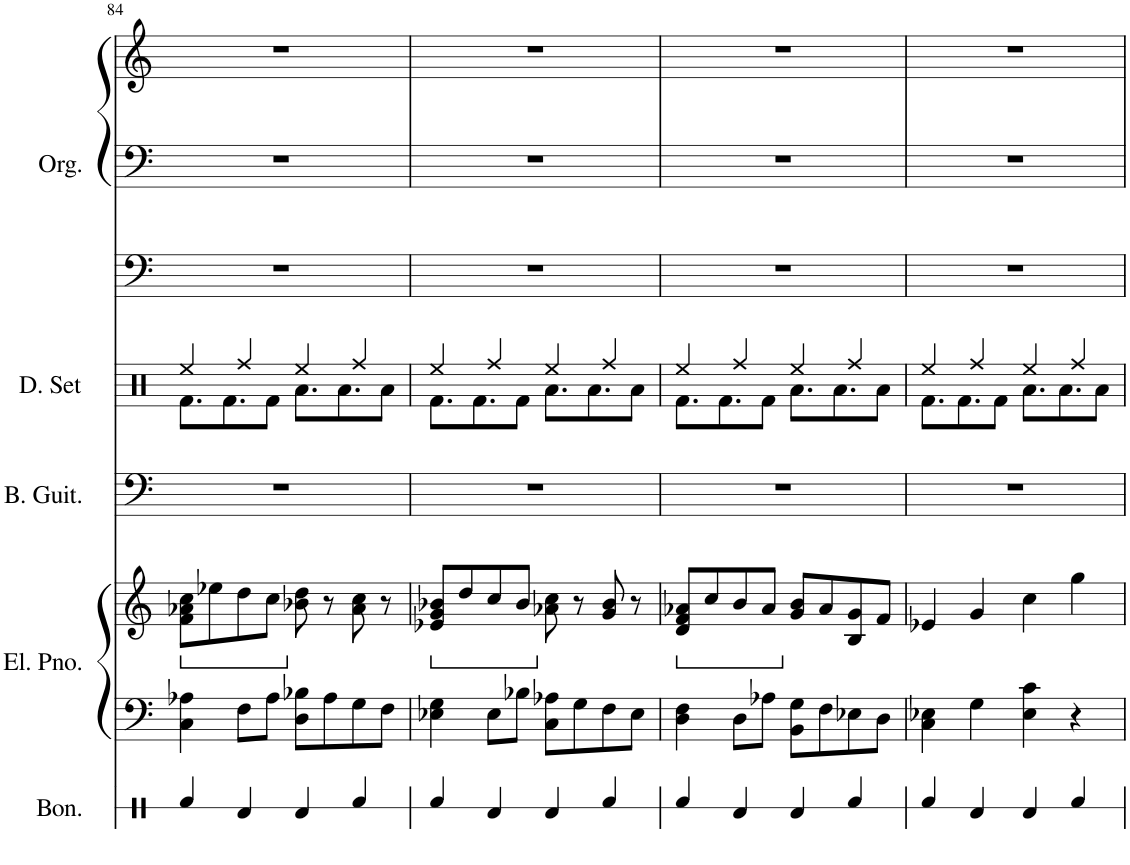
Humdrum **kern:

**kern	**kern	**kern	**kern	**kern	**kern	**kern	**kern
*part5	*part4	*part4	*part3	*part2	*part1	*part1	*part1
*staff8	*staff7	*staff6	*staff5	*staff4	*staff3	*staff2	*staff1
*I"Bongos	*I"Electric Piano	*	*I"Bass Guitar	*I"Drumset	*I"Organ	*	*
*I'Bon.	*I'El. Pno.	*	*I'B. Guit.	*I'D. Set	*I'Org.	*	*
!!LO:PB:g=z
*clefX	*clefF4	*clefG2	*clefF4	*clefX	*clefF4	*clefF4	*clefG2
*	*	*	*Trd7c12	*	*	*	*
*k[]	*k[]	*k[]	*k[]	*k[]	*k[]	*k[]	*k[]
*M4/4	*M4/4	*M4/4	*M4/4	*M4/4	*M4/4	*M4/4	*M4/4
*	*	*ped	*	*	*	*	*
=84	=84	=84	=84	=84	=84	=84	=84
*	*	*	*	*^	*	*	*
4Rf/	4C\ 4A-X\	8f\ 8a-X\ 8cc\L	1r	4Ree/	8.Rf\L	1r	1r	1r
.	.	8ee-X\	.	.	.	.	.	.
.	.	.	.	.	8.Rf\	.	.	.
4Rd/	8F\L	8dd\	.	4Rff/	.	.	.	.
.	8A-\J	8cc\J	.	.	8Rf\J	.	.	.
*	*	*Xped	*	*	*	*	*	*
4Rd/	8D\ 8B-X\L	8b-X\ 8dd\	.	4Ree/	8.Ra\L	.	.	.
.	8A-\	8r	.	.	.	.	.	.
.	.	.	.	.	8.Ra\	.	.	.
4Rf/	8G\	8a-\ 8cc\	.	4Rff/	.	.	.	.
.	8F\J	8r	.	.	8Ra\J	.	.	.
=85	=85	=85	=85	=85	=85	=85	=85	=85
*	*	*ped	*	*	*	*	*	*
4Rf/	4E-X\ 4G\	8e-X/ 8g/ 8b-X/L	1r	4Ree/	8.Rf\L	1r	1r	1r
.	.	8dd/	.	.	.	.	.	.
.	.	.	.	.	8.Rf\	.	.	.
4Rd/	8E-\L	8cc/	.	4Rff/	.	.	.	.
.	8B-X\J	8b-/J	.	.	8Rf\J	.	.	.
*	*	*Xped	*	*	*	*	*	*
4Rd/	8C\ 8A-X\L	8a-X\ 8cc\	.	4Ree/	8.Ra\L	.	.	.
.	8G\	8r	.	.	.	.	.	.
.	.	.	.	.	8.Ra\	.	.	.
4Rf/	8F\	8g/ 8b-/	.	4Rff/	.	.	.	.
.	8E-\J	8r	.	.	8Ra\J	.	.	.
=86	=86	=86	=86	=86	=86	=86	=86	=86
*	*	*ped	*	*	*	*	*	*
4Rf/	4D\ 4F\	8d/ 8f/ 8a-X/L	1r	4Ree/	8.Rf\L	1r	1r	1r
.	.	8cc/	.	.	.	.	.	.
.	.	.	.	.	8.Rf\	.	.	.
4Rd/	8D\L	8b/	.	4Rff/	.	.	.	.
.	8A-X\J	8a-/J	.	.	8Rf\J	.	.	.
*	*	*Xped	*	*	*	*	*	*
4Rd/	8BB\ 8G\L	8g/ 8b/L	.	4Ree/	8.Ra\L	.	.	.
.	8F\	8a-/	.	.	.	.	.	.
.	.	.	.	.	8.Ra\	.	.	.
4Rf/	8E-X\	8B/ 8g/	.	4Rff/	.	.	.	.
.	8D\J	8f/J	.	.	8Ra\J	.	.	.
=87	=87	=87	=87	=87	=87	=87	=87	=87
4Rf/	4C\ 4E-X\	4e-X/	1r	4Ree/	8.Rf\L	1r	1r	1r
.	.	.	.	.	8.Rf\	.	.	.
4Rd/	4G\	4g/	.	4Rff/	.	.	.	.
.	.	.	.	.	8Rf\J	.	.	.
4Rd/	4E-\ 4c\	4cc\	.	4Ree/	8.Ra\L	.	.	.
.	.	.	.	.	8.Ra\	.	.	.
4Rf/	4r	4gg\	.	4Rff/	.	.	.	.
.	.	.	.	.	8Ra\J	.	.	.
*	*	*	*	*v	*v	*	*	*
=	=	=	=	=	=	=	=
*-	*-	*-	*-	*-	*-	*-	*-
